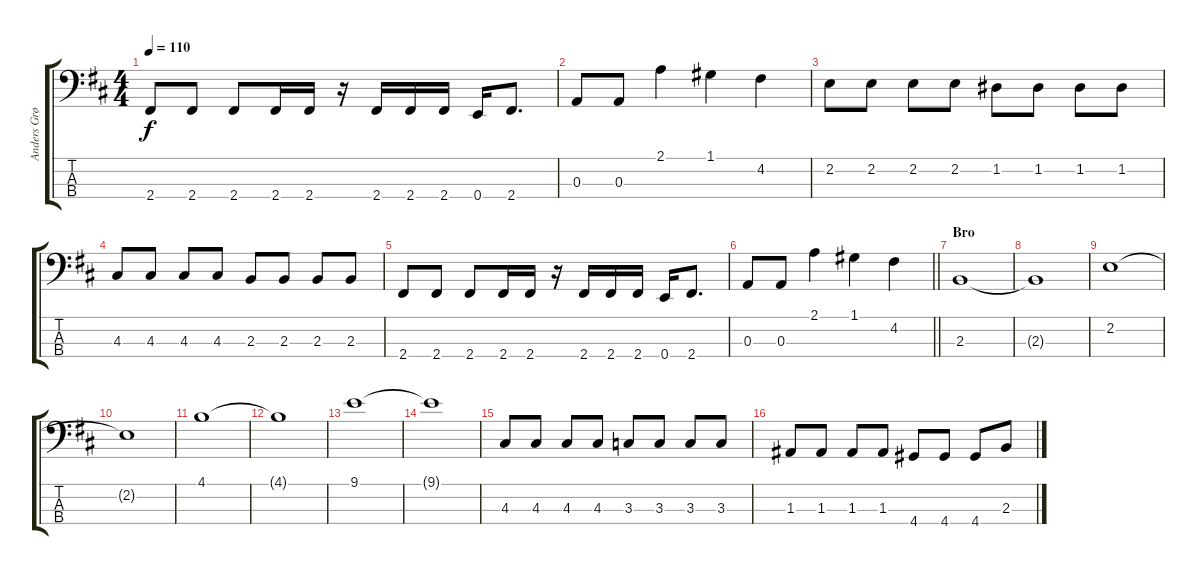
\track ("Anders Grønneberg - Bass" "Anders Grø") {instrument electricbassfinger}
\staff {score tabs}
\tuning (G2 D2 A1 E1) {hide}
\ts (4 4)
\tempo 110
\clef f4
\ks d
2.4.8{dy f} 2.4.8 2.4.8 2.4.16 2.4.16 r.16 2.4.16 2.4.16 2.4.16 0.4.16 2.4.8{d} |
0.3.8 0.3.8 2.1.4 1.1.4 4.2.4 |
2.2.8 2.2.8 2.2.8 2.2.8 1.2.8 1.2.8 1.2.8 1.2.8 |
4.3.8 4.3.8 4.3.8 4.3.8 2.3.8 2.3.8 2.3.8 2.3.8 |
2.4.8 2.4.8 2.4.8 2.4.16 2.4.16 r.16 2.4.16 2.4.16 2.4.16 0.4.16 2.4.8{d} |
\barLineRight lightlight
0.3.8 0.3.8 2.1.4 1.1.4 4.2.4 |
\section ("" "Bro")
2.3.1 |
2.3{t}.1 |
2.2.1 |
2.2{t}.1 |
4.1.1 |
4.1{t}.1 |
9.1.1 |
9.1{t}.1 |
4.3.8 4.3.8 4.3.8 4.3.8 3.3.8 3.3.8 3.3.8 3.3.8 |
1.3.8 1.3.8 1.3.8 1.3.8 4.4.8 4.4.8 4.4.8 2.3.8
